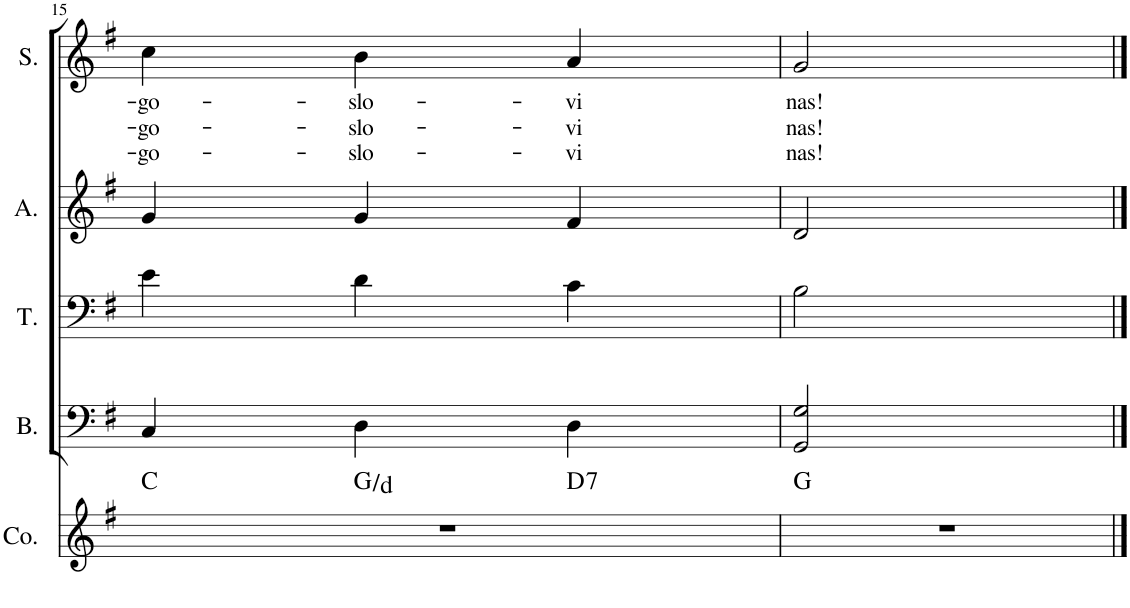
**kern	**harte	**kern	**kern	**kern	**kern	**text	**text	**text
*part5	*part5	*part4	*part3	*part2	*part1	*part1	*part1	*part1
*staff5	*	*staff4	*staff3	*staff2	*staff1	*staff1	*staff1	*staff1
*I"Chords	*	*I"Bass	*I"Tenor	*I"Alto	*I"Soprano	*	*	*
*I'Co.	*	*I'B.	*I'T.	*I'A.	*I'S.	*	*	*
!!LO:PB:g=z
*clefG2	*	*clefF4	*clefF4	*clefG2	*clefG2	*	*	*
*k[f#]	*	*k[f#]	*k[f#]	*k[f#]	*k[f#]	*	*	*
*M3/4	*	*M3/4	*M3/4	*M3/4	*M3/4	*	*	*
=15	=15	=15	=15	=15	=15	=15	=15	=15
!	!	!	!	!	!	!LO:LY:b	!LO:LY:b	!LO:LY:b
*^	*	*	*	*	*	*	*	*
*	*^	*	*	*	*	*	*	*	*
2.r	4ryy	2ryy	C:maj	4C/	4e\	4g/	4cc\	-go-	-go-	-go-
!	!	!	!	!	!	!	!	!LO:LY:b	!LO:LY:b	!LO:LY:b
.	2ryy	.	G:maj/5	4D\	4d\	4g/	4b\	-slo-	-slo-	-slo-
!	!	!	!LO:H:kt=7	!	!	!	!	!LO:LY:b	!LO:LY:b	!LO:LY:b
.	.	4ryy	D:7	4D\	4c\	4f#/	4a/	-vi	-vi	-vi
=16	=16	=16	=16	=16	=16	=16	=16	=16	=16	=16
!	!	!	!	!	!	!	!	!LO:LY:b	!LO:LY:b	!LO:LY:b
*v	*v	*v	*	*	*	*	*	*	*	*
2.r	G:maj	2GG/ 2G/	2B\	2d/	2g/	nas!	nas!	nas!
.	.	4ryy	4ryy	4ryy	4ryy	.	.	.
==	==	==	==	==	==	==	==	==
*-	*-	*-	*-	*-	*-	*-	*-	*-
